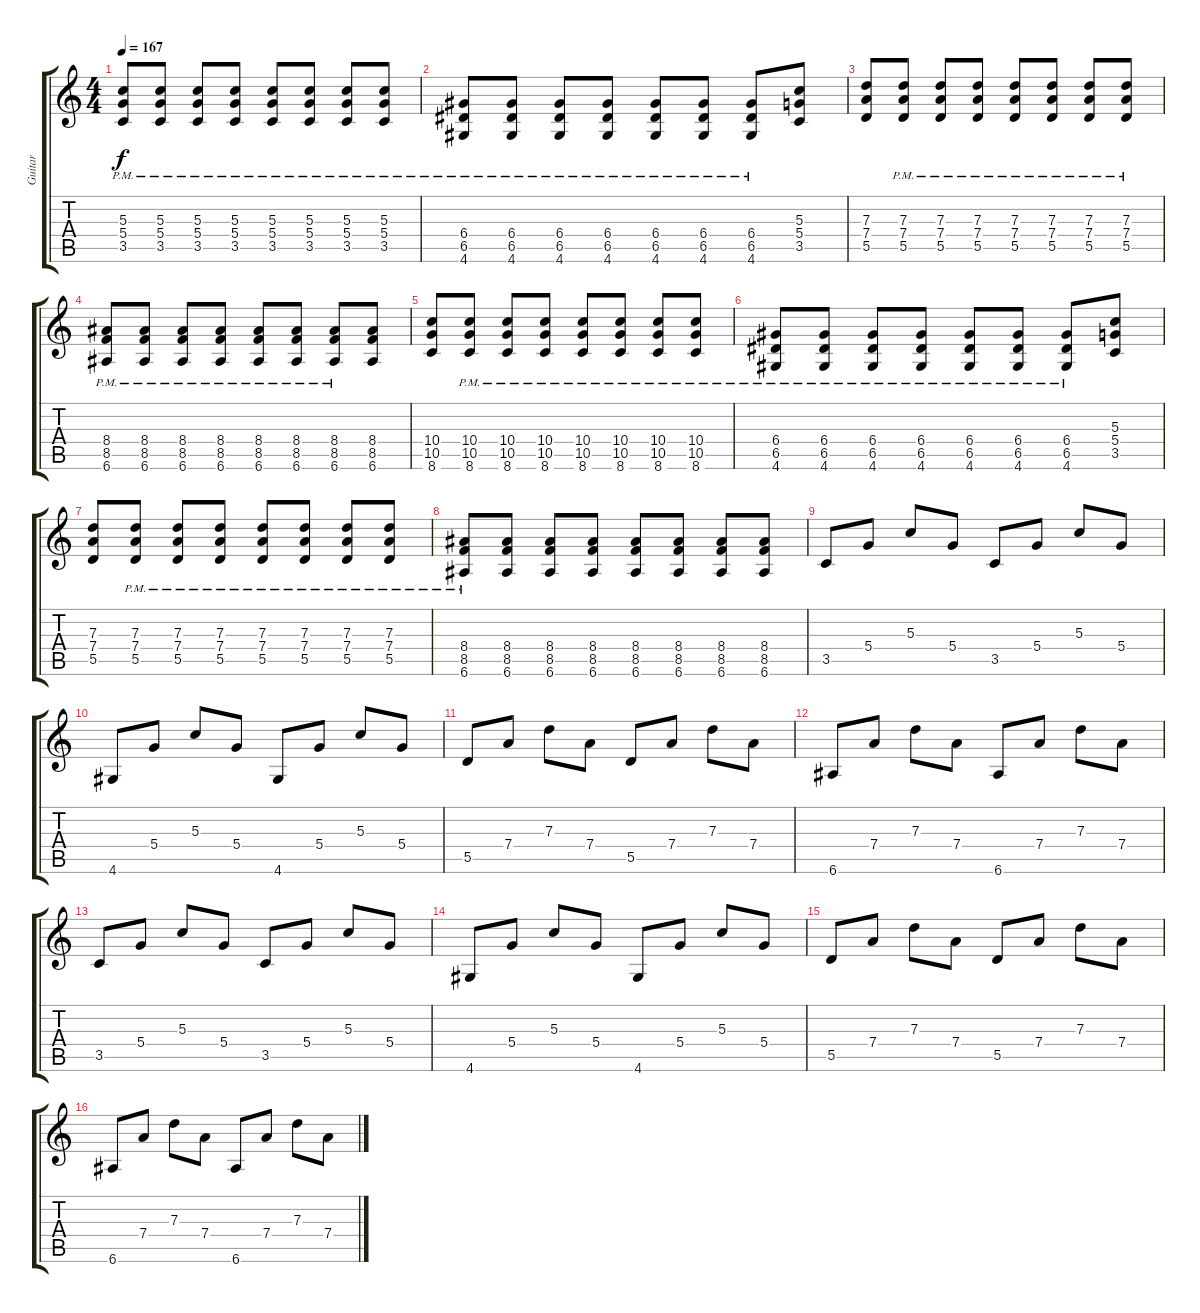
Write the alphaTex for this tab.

\track ("Guitar" "Guitar") {instrument overdrivenguitar}
\staff {score tabs}
\tuning (E4 B3 G3 D3 A2 E2) {hide}
\ts (4 4)
\tempo 167
\clef g2
\ks c
(5.3{pm} 5.4{pm} 3.5{pm}).8{dy f} (5.3{pm} 5.4{pm} 3.5{pm}).8 (5.3{pm} 5.4{pm} 3.5{pm}).8 (5.3{pm} 5.4{pm} 3.5{pm}).8 (5.3{pm} 5.4{pm} 3.5{pm}).8 (5.3{pm} 5.4{pm} 3.5{pm}).8 (5.3{pm} 5.4{pm} 3.5{pm}).8 (5.3{pm} 5.4{pm} 3.5{pm}).8 |
(6.4{pm} 6.5{pm} 4.6{pm}).8 (6.4{pm} 6.5{pm} 4.6{pm}).8 (6.4{pm} 6.5{pm} 4.6{pm}).8 (6.4{pm} 6.5{pm} 4.6{pm}).8 (6.4{pm} 6.5{pm} 4.6{pm}).8 (6.4{pm} 6.5{pm} 4.6{pm}).8 (6.4{pm} 6.5{pm} 4.6{pm}).8 (5.3 5.4 3.5).8 |
(7.3 7.4 5.5).8 (7.3{pm} 7.4{pm} 5.5{pm}).8 (7.3{pm} 7.4{pm} 5.5{pm}).8 (7.3{pm} 7.4{pm} 5.5{pm}).8 (7.3{pm} 7.4{pm} 5.5{pm}).8 (7.3{pm} 7.4{pm} 5.5{pm}).8 (7.3{pm} 7.4{pm} 5.5{pm}).8 (7.3{pm} 7.4{pm} 5.5{pm}).8 |
(8.4{pm} 8.5{pm} 6.6{pm}).8 (8.4{pm} 8.5{pm} 6.6{pm}).8 (8.4{pm} 8.5{pm} 6.6{pm}).8 (8.4{pm} 8.5{pm} 6.6{pm}).8 (8.4{pm} 8.5{pm} 6.6{pm}).8 (8.4{pm} 8.5{pm} 6.6{pm}).8 (8.4{pm} 8.5{pm} 6.6{pm}).8 (8.4 8.5 6.6).8 |
(10.4 10.5 8.6).8 (10.4{pm} 10.5{pm} 8.6{pm}).8 (10.4{pm} 10.5{pm} 8.6{pm}).8 (10.4{pm} 10.5{pm} 8.6{pm}).8 (10.4{pm} 10.5{pm} 8.6{pm}).8 (10.4{pm} 10.5{pm} 8.6{pm}).8 (10.4{pm} 10.5{pm} 8.6{pm}).8 (10.4{pm} 10.5{pm} 8.6{pm}).8 |
(6.4{pm} 6.5{pm} 4.6{pm}).8 (6.4{pm} 6.5{pm} 4.6{pm}).8 (6.4{pm} 6.5{pm} 4.6{pm}).8 (6.4{pm} 6.5{pm} 4.6{pm}).8 (6.4{pm} 6.5{pm} 4.6{pm}).8 (6.4{pm} 6.5{pm} 4.6{pm}).8 (6.4{pm} 6.5{pm} 4.6{pm}).8 (5.3 5.4 3.5).8 |
(7.3 7.4 5.5).8 (7.3{pm} 7.4{pm} 5.5{pm}).8 (7.3{pm} 7.4{pm} 5.5{pm}).8 (7.3{pm} 7.4{pm} 5.5{pm}).8 (7.3{pm} 7.4{pm} 5.5{pm}).8 (7.3{pm} 7.4{pm} 5.5{pm}).8 (7.3{pm} 7.4{pm} 5.5{pm}).8 (7.3{pm} 7.4{pm} 5.5{pm}).8 |
(8.4{pm} 8.5{pm} 6.6{pm}).8 (8.4 8.5 6.6).8 (8.4 8.5 6.6).8 (8.4 8.5 6.6).8 (8.4 8.5 6.6).8 (8.4 8.5 6.6).8 (8.4 8.5 6.6).8 (8.4 8.5 6.6).8 |
3.5.8 5.4.8 5.3.8 5.4.8 3.5.8 5.4.8 5.3.8 5.4.8 |
4.6.8 5.4.8 5.3.8 5.4.8 4.6.8 5.4.8 5.3.8 5.4.8 |
5.5.8 7.4.8 7.3.8 7.4.8 5.5.8 7.4.8 7.3.8 7.4.8 |
6.6.8 7.4.8 7.3.8 7.4.8 6.6.8 7.4.8 7.3.8 7.4.8 |
3.5.8 5.4.8 5.3.8 5.4.8 3.5.8 5.4.8 5.3.8 5.4.8 |
4.6.8 5.4.8 5.3.8 5.4.8 4.6.8 5.4.8 5.3.8 5.4.8 |
5.5.8 7.4.8 7.3.8 7.4.8 5.5.8 7.4.8 7.3.8 7.4.8 |
6.6.8 7.4.8 7.3.8 7.4.8 6.6.8 7.4.8 7.3.8 7.4.8
